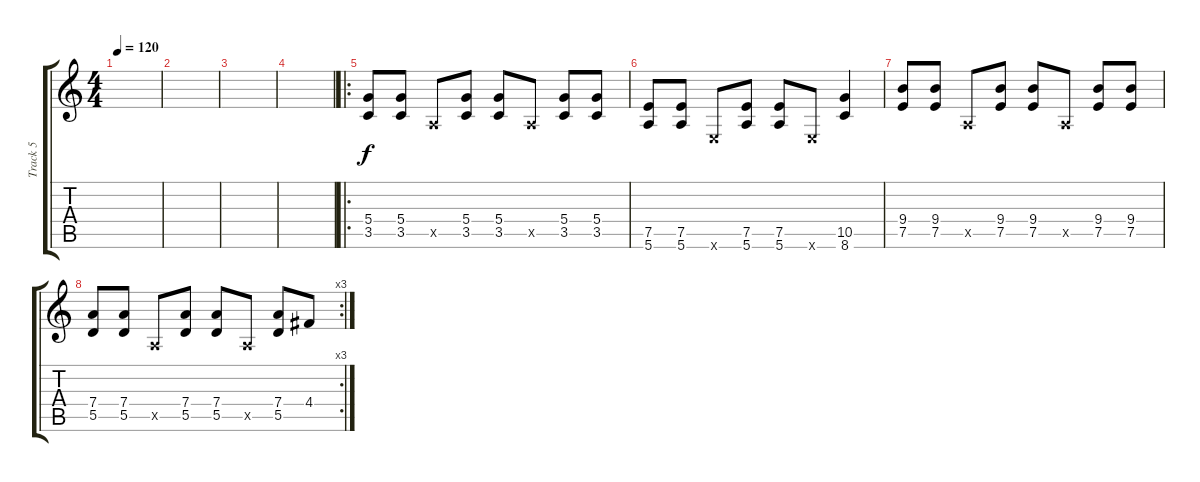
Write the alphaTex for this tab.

\track ("Track 5" "Track 5") {instrument electricguitarclean}
\staff {score tabs}
\tuning (E4 B3 G3 D3 A2 E2) {hide}
\ts (4 4)
\tempo 120
\clef g2
\ks c
|
|
|
|
\ro
(5.4 3.5).8 (5.4 3.5).8 0.5{x}.8 (5.4 3.5).8 (5.4 3.5).8 0.5{x}.8 (5.4 3.5).8 (5.4 3.5).8 |
(7.5 5.6).8 (7.5 5.6).8 0.6{x}.8 (7.5 5.6).8 (7.5 5.6).8 0.6{x}.8 (10.5 8.6).4 |
(9.4 7.5).8 (9.4 7.5).8 0.5{x}.8 (9.4 7.5).8 (9.4 7.5).8 0.5{x}.8 (9.4 7.5).8 (9.4 7.5).8 |
\rc 3
(7.4 5.5).8 (7.4 5.5).8 0.5{x}.8 (7.4 5.5).8 (7.4 5.5).8 0.5{x}.8 (7.4 5.5).8 4.4.8
